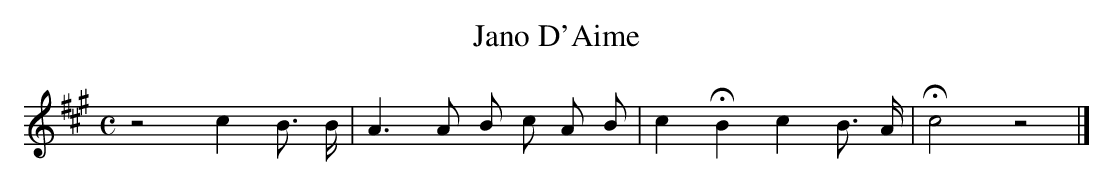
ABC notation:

X:1
T:Jano D'Aime
M:C
L:1/8
K:A
z4 c2 B > B | A3 A B c A B | c2 !fermata!B2 c2 B > A | !fermata! c4 z4 |]
